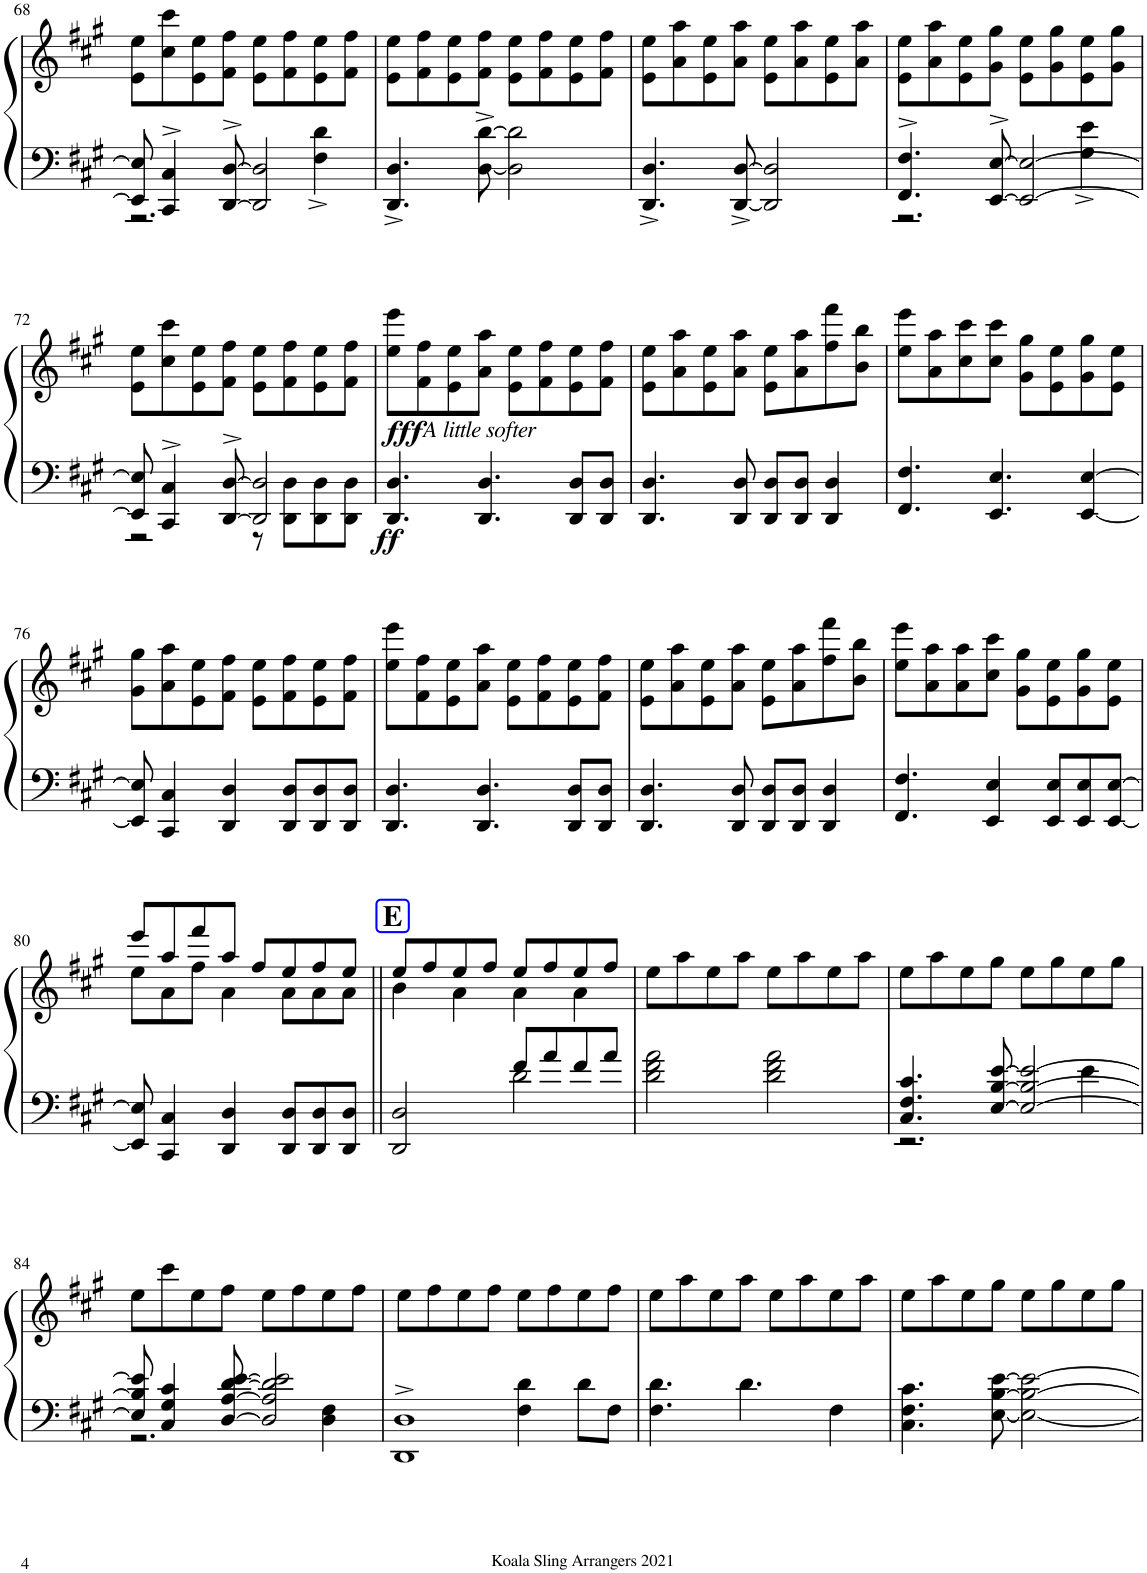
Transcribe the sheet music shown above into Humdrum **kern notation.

**kern	**kern	**dynam
*part1	*part1	*part1
*staff2	*staff1	*staff1/2
*I"Piano	*	*
*I'Pno.	*	*
!!LO:PB:g=z
*clefF4	*clefG2	*
*k[f#c#g#]	*k[f#c#g#]	*
*M4/4	*M4/4	*
=68	=68	=68
*^	*	*
8EE/] 8E/]	2.r	8e\ 8ee\L	.
4CC#/^ 4C#/^	.	8cc#\ 8ccc#\	.
.	.	8e\ 8ee\	.
[8DD/^ [8D/^	.	8f#\ 8ff#\J	.
2DD/] 2D/]	.	8e\ 8ee\L	.
.	.	8f#\ 8ff#\	.
.	4F#\^ 4d\^	8e\ 8ee\	.
.	.	8f#\ 8ff#\J	.
*v	*v	*	*
=69	=69	=69
4.DD/^ 4.D/^	8e\ 8ee\L	.
.	8f#\ 8ff#\	.
.	8e\ 8ee\	.
[8D\^ [8d\^	8f#\ 8ff#\J	.
2D\] 2d\]	8e\ 8ee\L	.
.	8f#\ 8ff#\	.
.	8e\ 8ee\	.
.	8f#\ 8ff#\J	.
=70	=70	=70
4.DD/^ 4.D/^	8e\ 8ee\L	.
.	8a\ 8aa\	.
.	8e\ 8ee\	.
[8DD/^ [8D/^	8a\ 8aa\J	.
2DD/] 2D/]	8e\ 8ee\L	.
.	8a\ 8aa\	.
.	8e\ 8ee\	.
.	8a\ 8aa\J	.
=71	=71	=71
*^	*	*
4.FF#/^ 4.F#/^	2.r	8e\ 8ee\L	.
.	.	8a\ 8aa\	.
.	.	8e\ 8ee\	.
[8EE/^ [8E/^	.	8g#\ 8gg#\J	.
2EE/_ 2E/_	.	8e\ 8ee\L	.
.	.	8g#\ 8gg#\	.
.	4G#\^ 4e\^	8e\ 8ee\	.
.	.	8g#\ 8gg#\J	.
!!LO:LB:g=z
=72	=72	=72	=72
8EE/] 8E/]	2r	8e\ 8ee\L	.
4CC#/^ 4C#/^	.	8cc#\ 8ccc#\	.
.	.	8e\ 8ee\	.
[8DD/^ [8D/^	.	8f#\ 8ff#\J	.
2DD/] 2D/]	8r	8e\ 8ee\L	.
.	8DD\ 8D\L	8f#\ 8ff#\	.
.	8DD\ 8D\	8e\ 8ee\	.
.	8DD\ 8D\J	8f#\ 8ff#\J	.
=73	=73	=73	=73
!	!	!LO:TX:b:i:t=A little softer	!
!	!	!	!LO:DY:b=2
!	!	!	!LO:DY:n=1:b
*v	*v	*	*
4.DD/ 4.D/	8ee\ 8eee\L	ff fff
.	8f#\ 8ff#\	.
.	8e\ 8ee\	.
4.DD/ 4.D/	8a\ 8aa\J	.
.	8e\ 8ee\L	.
.	8f#\ 8ff#\	.
8DD/ 8D/L	8e\ 8ee\	.
8DD/ 8D/J	8f#\ 8ff#\J	.
=74	=74	=74
4.DD/ 4.D/	8e\ 8ee\L	.
.	8a\ 8aa\	.
.	8e\ 8ee\	.
8DD/ 8D/	8a\ 8aa\J	.
8DD/ 8D/L	8e\ 8ee\L	.
8DD/ 8D/J	8a\ 8aa\	.
4DD/ 4D/	8ff#\ 8fff#\	.
.	8b\ 8bb\J	.
=75	=75	=75
4.FF#/ 4.F#/	8ee\ 8eee\L	.
.	8a\ 8aa\	.
.	8cc#\ 8ccc#\	.
4.EE/ 4.E/	8cc#\ 8ccc#\J	.
.	8g#\ 8gg#\L	.
.	8e\ 8ee\	.
[4EE/ [4E/	8g#\ 8gg#\	.
.	8e\ 8ee\J	.
!!LO:LB:g=z
=76	=76	=76
8EE/] 8E/]	8g#\ 8gg#\L	.
4CC#/ 4C#/	8a\ 8aa\	.
.	8e\ 8ee\	.
4DD/ 4D/	8f#\ 8ff#\J	.
.	8e\ 8ee\L	.
8DD/ 8D/L	8f#\ 8ff#\	.
8DD/ 8D/	8e\ 8ee\	.
8DD/ 8D/J	8f#\ 8ff#\J	.
=77	=77	=77
4.DD/ 4.D/	8ee\ 8eee\L	.
.	8f#\ 8ff#\	.
.	8e\ 8ee\	.
4.DD/ 4.D/	8a\ 8aa\J	.
.	8e\ 8ee\L	.
.	8f#\ 8ff#\	.
8DD/ 8D/L	8e\ 8ee\	.
8DD/ 8D/J	8f#\ 8ff#\J	.
=78	=78	=78
4.DD/ 4.D/	8e\ 8ee\L	.
.	8a\ 8aa\	.
.	8e\ 8ee\	.
8DD/ 8D/	8a\ 8aa\J	.
8DD/ 8D/L	8e\ 8ee\L	.
8DD/ 8D/J	8a\ 8aa\	.
4DD/ 4D/	8ff#\ 8fff#\	.
.	8b\ 8bb\J	.
=79	=79	=79
4.FF#/ 4.F#/	8ee\ 8eee\L	.
.	8a\ 8aa\	.
.	8a\ 8aa\	.
4EE/ 4E/	8cc#\ 8ccc#\J	.
.	8g#\ 8gg#\L	.
8EE/ 8E/L	8e\ 8ee\	.
8EE/ 8E/	8g#\ 8gg#\	.
[8EE/ [8E/J	8e\ 8ee\J	.
!!LO:LB:g=z
=80	=80	=80
*	*^	*
8EE/] 8E/]	8eee/L	8ee\L	.
4CC#/ 4C#/	8aa/	8a\	.
.	8fff#/	8ff#\J	.
4DD/ 4D/	8aa/J	4a\	.
.	8ff#/L	.	.
8DD/ 8D/L	8ee/	8a\L	.
8DD/ 8D/	8ff#/	8a\	.
8DD/ 8D/J	8ee/J	8a\J	.
=81||	=81||	=81||	=81||
*^	*	*	*
!	!	!LO:TX:a:B:t=E	!	!
2DD/ 2D/	2ryy	8ee/L	4b\	.
.	.	8ff#/	.	.
.	.	8ee/	4a\	.
.	.	8ff#/J	.	.
8f#/L	2d\	8ee/L	4a\	.
8a/	.	8ff#/	.	.
8f#/	.	8ee/	4a\	.
8a/J	.	8ff#/J	.	.
*v	*v	*	*	*
*	*v	*v	*
=82	=82	=82
2d\ 2f#\ 2a\	8ee\L	.
.	8aa\	.
.	8ee\	.
.	8aa\J	.
2d\ 2f#\ 2a\	8ee\L	.
.	8aa\	.
.	8ee\	.
.	8aa\J	.
=83	=83	=83
*^	*	*
4.C#/ 4.F#/ 4.c#/	2.r	8ee\L	.
.	.	8aa\	.
.	.	8ee\	.
[8E/ [8B/ [8e/	.	8gg#\J	.
2E/_ 2B/_ 2e/_	.	8ee\L	.
.	.	8gg#\	.
.	4e\	8ee\	.
.	.	8gg#\J	.
!!LO:LB:g=z
=84	=84	=84	=84
8E/] 8B/] 8e/]	2.r	8ee\L	.
4C#/ 4G#/ 4c#/	.	8ccc#\	.
.	.	8ee\	.
[8D/ [8A/ [8d/ [8e/	.	8ff#\J	.
2D/] 2A/] 2d/] 2e/]	.	8ee\L	.
.	.	8ff#\	.
.	4D\ 4F#\	8ee\	.
.	.	8ff#\J	.
=85	=85	=85	=85
1DD^ 1D^	2ryy	8ee\L	.
.	.	8ff#\	.
.	.	8ee\	.
.	.	8ff#\J	.
.	4F#\ 4d\	8ee\L	.
.	.	8ff#\	.
.	8d\L	8ee\	.
.	8F#\J	8ff#\J	.
*v	*v	*	*
=86	=86	=86
4.F#\ 4.d\	8ee\L	.
.	8aa\	.
.	8ee\	.
4.d\	8aa\J	.
.	8ee\L	.
.	8aa\	.
4F#\	8ee\	.
.	8aa\J	.
=87	=87	=87
4.C#\ 4.F#\ 4.c#\	8ee\L	.
.	8aa\	.
.	8ee\	.
[8E\ [8B\ [8e\	8gg#\J	.
2E\_ 2B\_ 2e\_	8ee\L	.
.	8gg#\	.
.	8ee\	.
.	8gg#\J	.
=	=	=
*-	*-	*-
